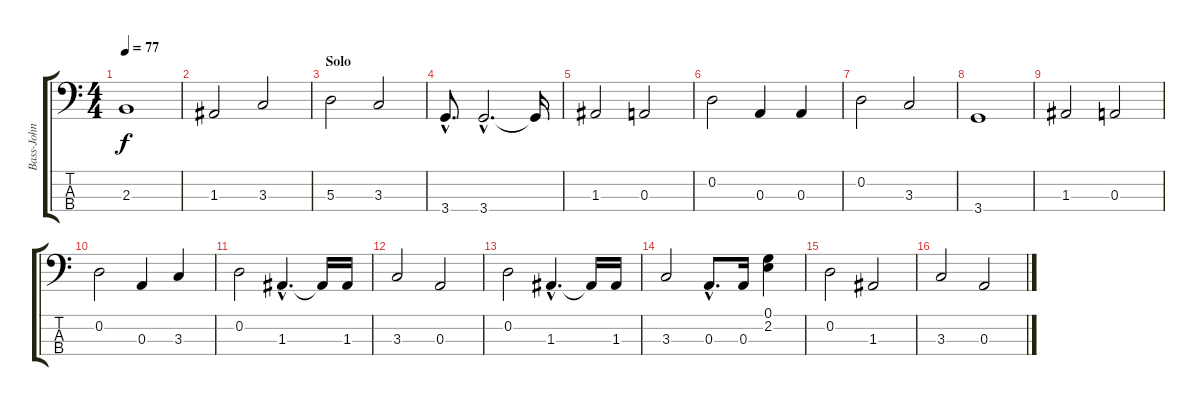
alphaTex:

\track ("Bass-John Myung" "Bass-John ") {instrument electricbassfinger}
\staff {score tabs}
\tuning (G2 D2 A1 E1) {hide}
\ts (4 4)
\tempo 77
\clef f4
\ks c
2.3.1{dy f} |
1.3.2 3.3.2 |
\section ("" "Solo")
5.3.2 3.3.2 |
3.4{hac}.8{d} 3.4{hac}.2{d} 3.4{t}.16 |
1.3.2 0.3.2 |
0.2.2 0.3.4 0.3.4 |
0.2.2 3.3.2 |
3.4.1 |
1.3.2 0.3.2 |
0.2.2 0.3.4 3.3.4 |
0.2.2 1.3{hac}.4{d} 1.3{t}.16 1.3.16 |
3.3.2 0.3.2 |
0.2.2 1.3{hac}.4{d} 1.3{t}.16 1.3.16 |
3.3.2 0.3{hac}.8{d} 0.3.16 (0.1 2.2).4 |
0.2.2 1.3.2 |
3.3.2 0.3.2
